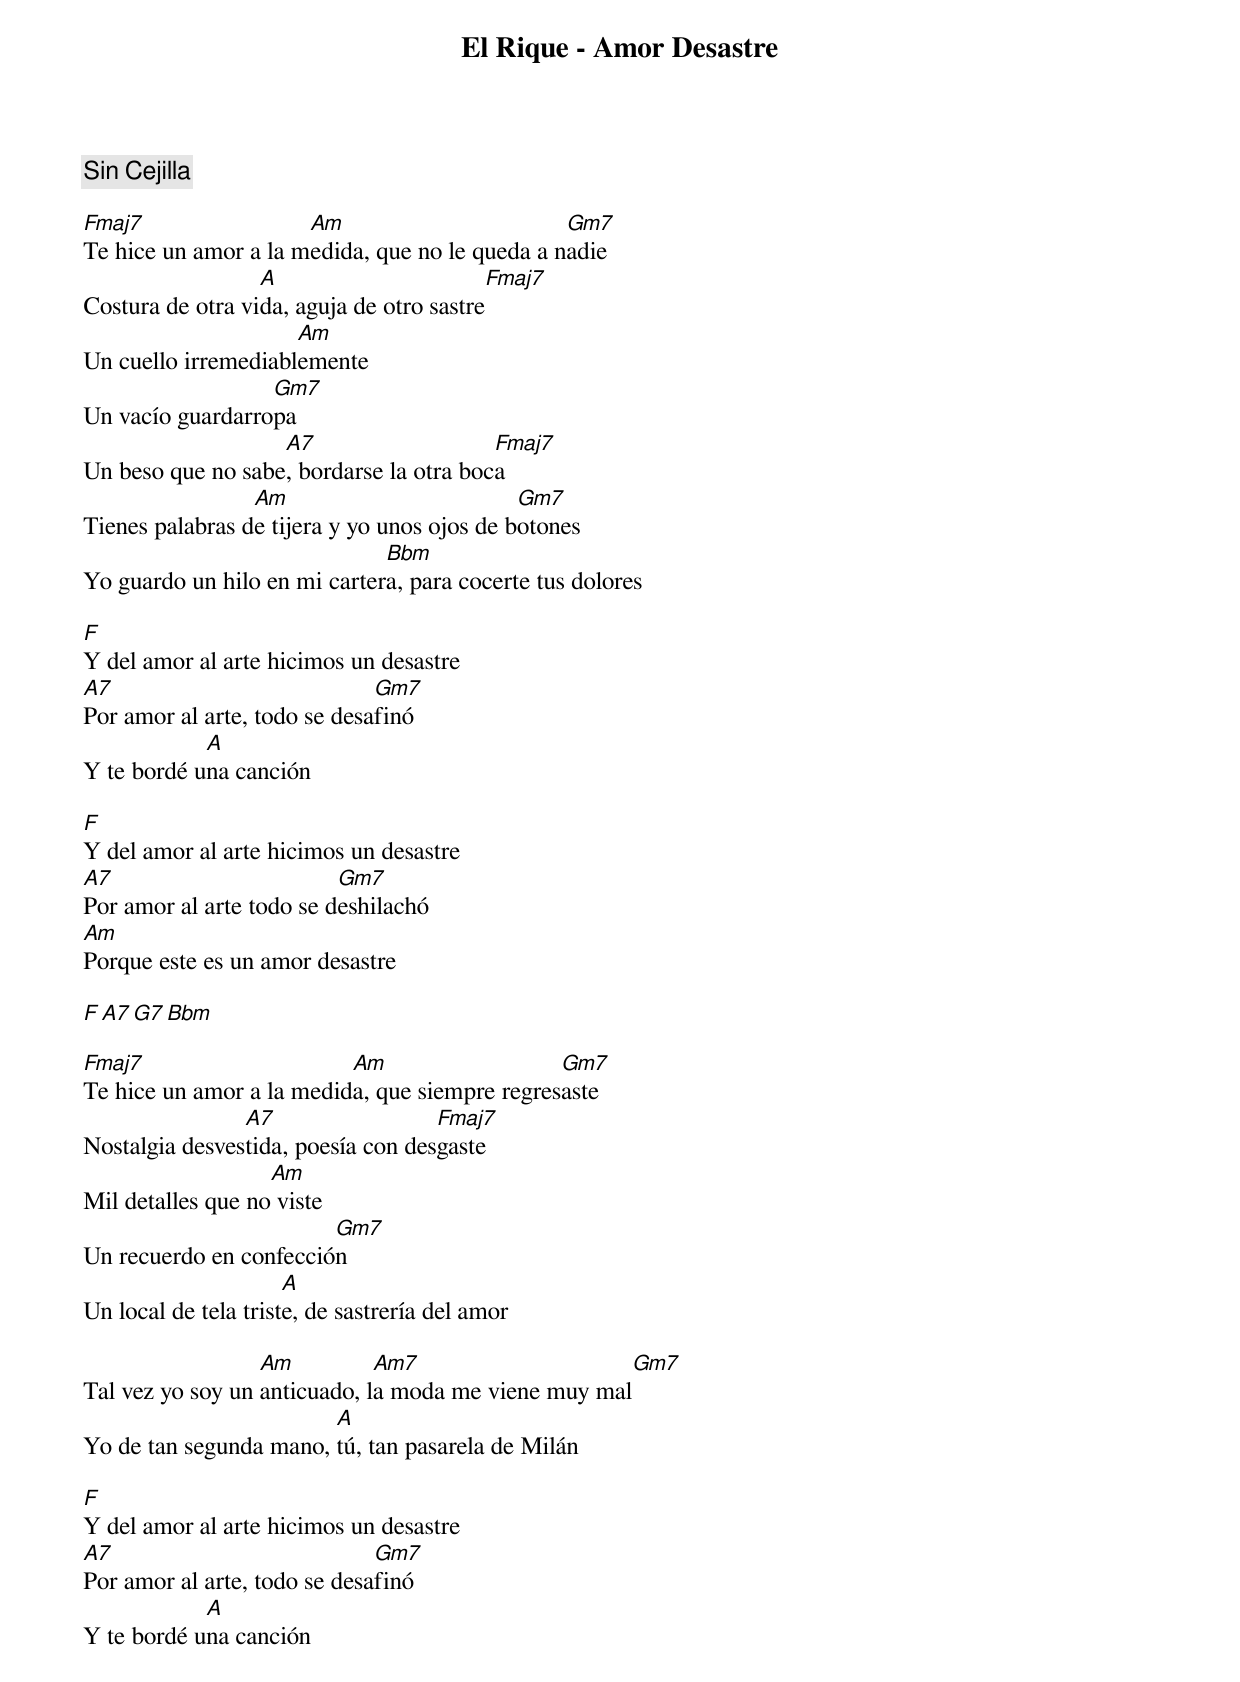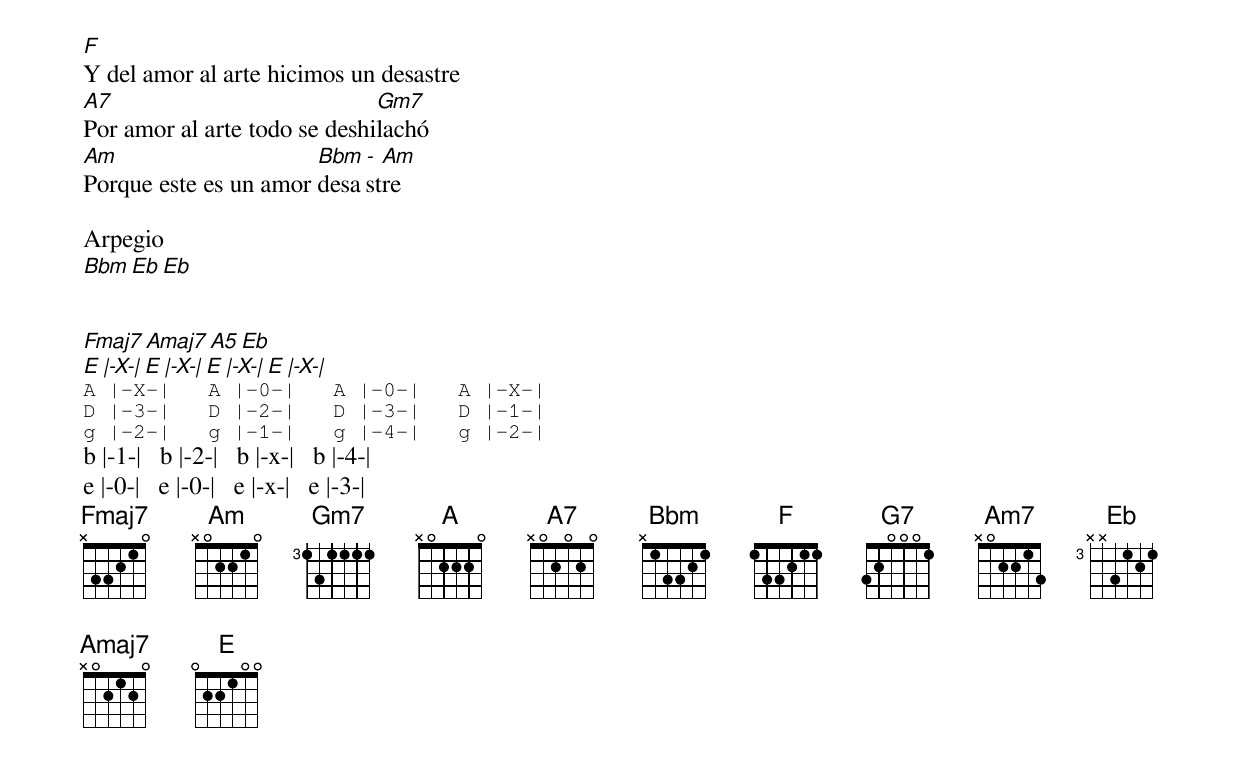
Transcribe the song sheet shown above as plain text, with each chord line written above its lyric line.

El Rique - Amor Desastre

Sin Cejilla

Fmaj7                 Am                        Gm7
Te hice un amor a la medida, que no le queda a nadie
                  A                       Fmaj7
Costura de otra vida, aguja de otro sastre
                     Am
Un cuello irremediablemente
                  Gm7
Un vacío guardarropa
                   A7                    Fmaj7
Un beso que no sabe, bordarse la otra boca
                 Am                          Gm7
Tienes palabras de tijera y yo unos ojos de botones
                              Bbm
Yo guardo un hilo en mi cartera, para cocerte tus dolores

F
Y del amor al arte hicimos un desastre
A7                            Gm7
Por amor al arte, todo se desafinó
            A
Y te bordé una canción

F
Y del amor al arte hicimos un desastre
A7                        Gm7
Por amor al arte todo se deshilachó
Am
Porque este es un amor desastre

F A7 G7 Bbm

Fmaj7                     Am                   Gm7
Te hice un amor a la medida, que siempre regresaste
                A7                  Fmaj7
Nostalgia desvestida, poesía con desgaste
                   Am
Mil detalles que no viste
                        Gm7
Un recuerdo en confección
                      A
Un local de tela triste, de sastrería del amor

                  Am          Am7                     Gm7
Tal vez yo soy un anticuado, la moda me viene muy mal
                        A
Yo de tan segunda mano, tú, tan pasarela de Milán

F
Y del amor al arte hicimos un desastre
A7                            Gm7
Por amor al arte, todo se desafinó
            A
Y te bordé una canción

F
Y del amor al arte hicimos un desastre
A7                            Gm7
Por amor al arte todo se deshilachó
Am                     Bbm - Am
Porque este es un amor desastre

Arpegio
Bbm Eb  Eb


 Fmaj7      Amaj7      A5        Eb
E |-X-|   E |-X-|   E |-X-|   E |-X-|
A |-X-|   A |-0-|   A |-0-|   A |-X-|
D |-3-|   D |-2-|   D |-3-|   D |-1-|
g |-2-|   g |-1-|   g |-4-|   g |-2-|
b |-1-|   b |-2-|   b |-x-|   b |-4-|
e |-0-|   e |-0-|   e |-x-|   e |-3-|
